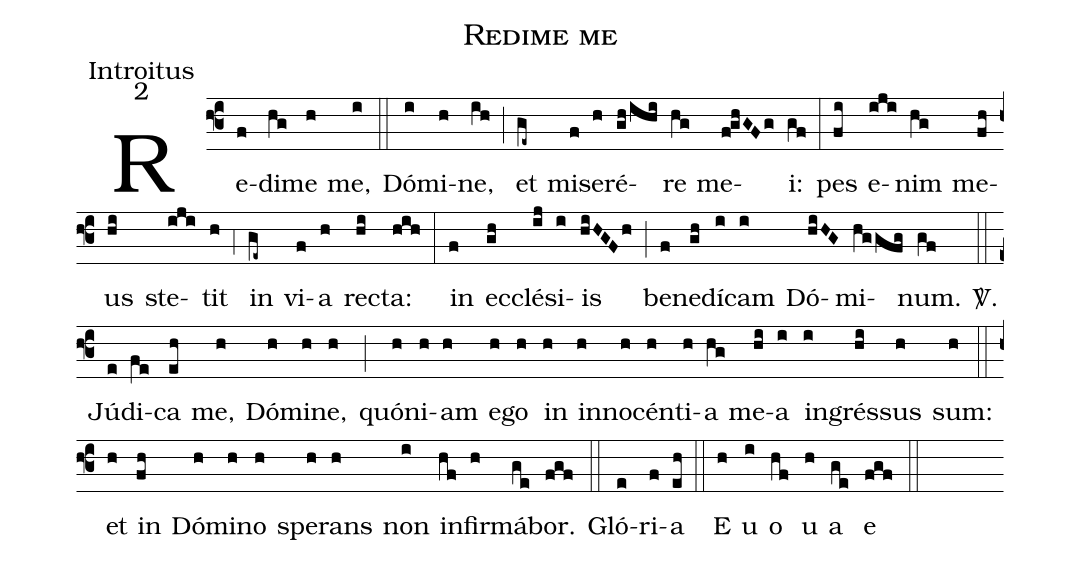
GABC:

name:Redime me;
office-part:Introitus;
mode:2;
%%
(f3) Re(f)di(hg)me(h) me,(i) (::) Dó(i)mi(h)ne,(ih) (;) et(ge~) mi(f)se(h)ré(gh/ihi)re(hg) me(f!ghGFg)i:(gf) (:) pes(fi) e(iji)nim(hg) me(fh)us(hi) ste(iji)tit(h) (;4) in(ge~) vi(f)a(h) re(hi)cta:(hih) (:) in(f) ec(gh)clé(ij)si(i)is(hiHGFh) (;) be(f)ne(gh)dí(i)cam(i) Dó(hiHG)mi(hggfg)num.(gf) <sp>V/</sp>.(::) Jú(e)di(fe)ca(eh) me,(h) Dó(h)mi(h)ne,(h) (;) quó(h)ni(h)am(h) e(h)go(h) in(h) in(h)no(h)cén(h)ti(h)a(hg) me(hi)a(i) in(i)grés(hi)sus(h) sum:(h) (::) et(h) in(fh) Dó(h)mi(h)no(h) spe(h)rans(h) non(i) in(hf)fir(h)má(ge)bor.(fgf) (::) Gló(e)ri(f)a(eh) (::) E(h) u(i) o(hf) u(h) a(ge) e(fgf) (::)
